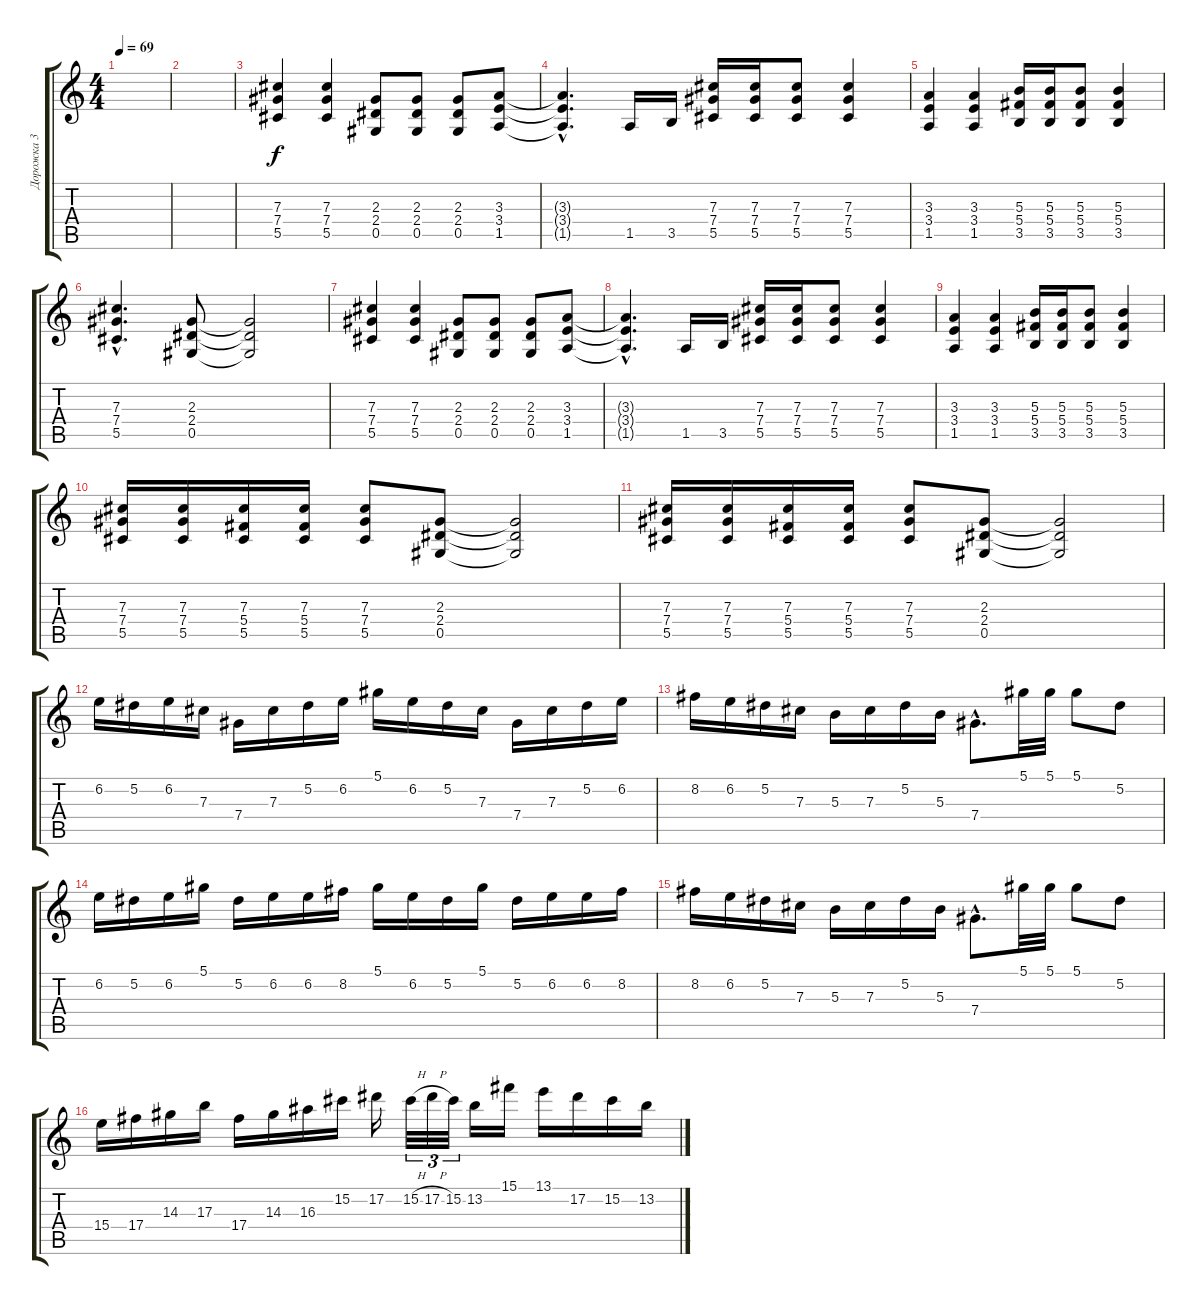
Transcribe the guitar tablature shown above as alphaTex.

\track ("Дорожка 3" "Дорожка 3") {instrument distortionguitar}
\staff {score tabs}
\tuning (Eb4 Bb3 Gb3 Db3 Ab2 Eb2) {hide}
\ts (4 4)
\tempo 69
\clef g2
\ks c
|
|
(7.3 7.4 5.5).4 (7.3 7.4 5.5).4 (2.3 2.4 0.5).8 (2.3 2.4 0.5).8 (2.3 2.4 0.5).8 (3.3 3.4 1.5).8 |
(3.3{hac t} 3.4{hac t} 1.5{hac t}).4{d} 1.5.16 3.5.16 (7.3 7.4 5.5).16 (7.3 7.4 5.5).16 (7.3 7.4 5.5).8 (7.3 7.4 5.5).4 |
(3.3 3.4 1.5).4 (3.3 3.4 1.5).4 (5.3 5.4 3.5).16 (5.3 5.4 3.5).16 (5.3 5.4 3.5).8 (5.3 5.4 3.5).4 |
(7.3{hac} 7.4{hac} 5.5{hac}).4{d} (2.3 2.4 0.5).8 (2.3{t} 2.4{t} 0.5{t}).2 |
(7.3 7.4 5.5).4 (7.3 7.4 5.5).4 (2.3 2.4 0.5).8 (2.3 2.4 0.5).8 (2.3 2.4 0.5).8 (3.3 3.4 1.5).8 |
(3.3{hac t} 3.4{hac t} 1.5{hac t}).4{d} 1.5.16 3.5.16 (7.3 7.4 5.5).16 (7.3 7.4 5.5).16 (7.3 7.4 5.5).8 (7.3 7.4 5.5).4 |
(3.3 3.4 1.5).4 (3.3 3.4 1.5).4 (5.3 5.4 3.5).16 (5.3 5.4 3.5).16 (5.3 5.4 3.5).8 (5.3 5.4 3.5).4 |
(7.3 7.4 5.5).16 (7.3 7.4 5.5).16 (7.3 5.4 5.5).16 (7.3 5.4 5.5).16 (7.3 7.4 5.5).8 (2.3 2.4 0.5).8 (2.3{t} 2.4{t} 0.5{t}).2 |
(7.3 7.4 5.5).16 (7.3 7.4 5.5).16 (7.3 5.4 5.5).16 (7.3 5.4 5.5).16 (7.3 7.4 5.5).8 (2.3 2.4 0.5).8 (2.3{t} 2.4{t} 0.5{t}).2 |
6.2.16{balance 12 instrument acousticguitarnylon} 5.2.16 6.2.16 7.3.16 7.4.16 7.3.16 5.2.16 6.2.16 5.1.16 6.2.16 5.2.16 7.3.16 7.4.16 7.3.16 5.2.16 6.2.16 |
8.2.16 6.2.16 5.2.16 7.3.16 5.3.16 7.3.16 5.2.16 5.3.16 7.4{hac}.8{d} 5.1.32 5.1.32 5.1.8 5.2.8 |
6.2.16 5.2.16 6.2.16 5.1.16 5.2.16 6.2.16 6.2.16 8.2.16 5.1.16 6.2.16 5.2.16 5.1.16 5.2.16 6.2.16 6.2.16 8.2.16 |
8.2.16 6.2.16 5.2.16 7.3.16 5.3.16 7.3.16 5.2.16 5.3.16 7.4{hac}.8{d} 5.1.32 5.1.32 5.1.8 5.2.8 |
15.4.16 17.4.16 14.3.16 17.3.16 17.4.16 14.3.16 16.3.16 15.2.16 17.2.16 15.2{h}.32{tu (3 2)} 17.2{h}.32{tu (3 2)} 15.2.32{tu (3 2)} 13.2.16 15.1.16 13.1.16 17.2.16 15.2.16 13.2.16
